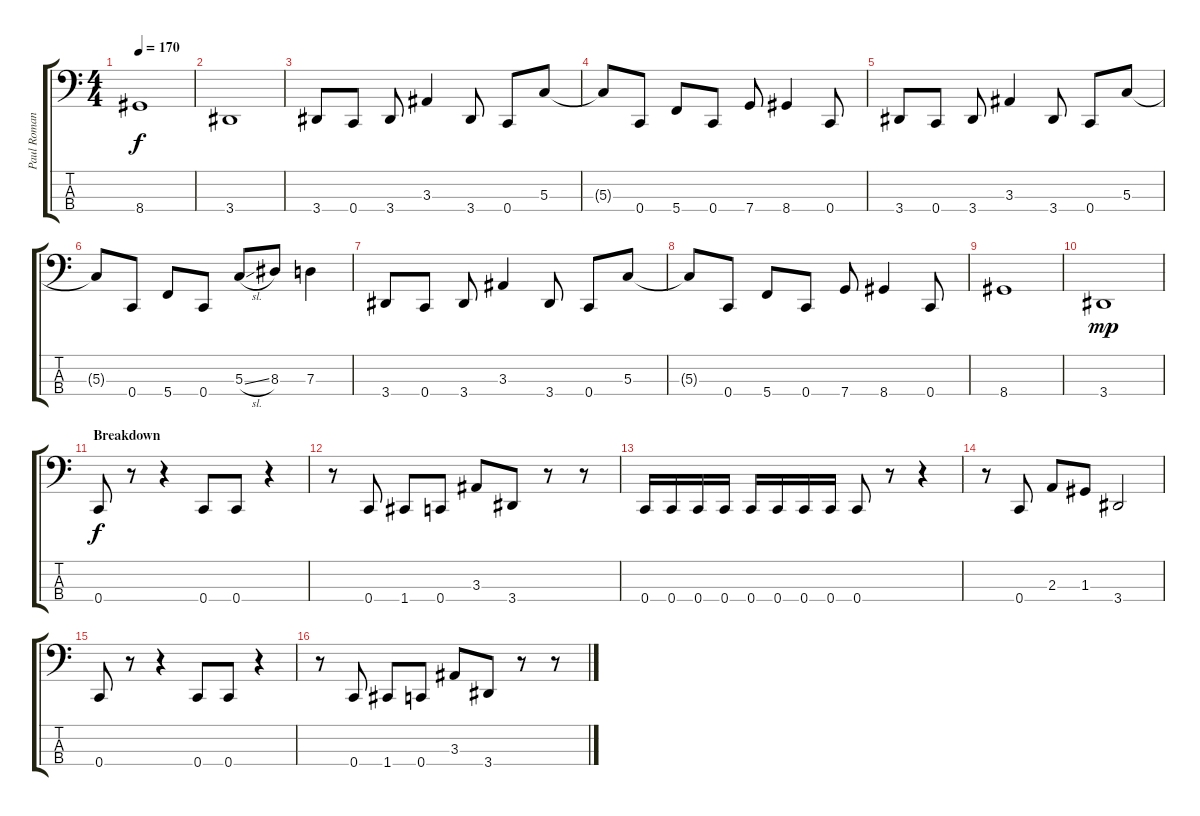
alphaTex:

\track ("Paul Romanko" "Paul Roman") {instrument electricbasspick}
\staff {score tabs}
\tuning (F2 C2 G1 C1) {hide}
\ts (4 4)
\tempo 170
\clef f4
\ks c
8.4.1{dy f} |
3.4.1 |
3.4.8 0.4.8 3.4.8 3.3.4 3.4.8 0.4.8 5.3.8 |
5.3{t}.8 0.4.8 5.4.8 0.4.8 7.4.8 8.4.4 0.4.8 |
3.4.8 0.4.8 3.4.8 3.3.4 3.4.8 0.4.8 5.3.8 |
5.3{t}.8 0.4.8 5.4.8 0.4.8 5.3{sl}.8 8.3.8 7.3.4 |
3.4.8 0.4.8 3.4.8 3.3.4 3.4.8 0.4.8 5.3.8 |
5.3{t}.8 0.4.8 5.4.8 0.4.8 7.4.8 8.4.4 0.4.8 |
8.4.1 |
3.4.1{dy mp} |
\section ("" "Breakdown")
0.4.8{dy f} r.8 r.4 0.4.8 0.4.8 r.4 |
r.8 0.4.8 1.4.8 0.4.8 3.3.8 3.4.8 r.8 r.8 |
0.4.16 0.4.16 0.4.16 0.4.16 0.4.16 0.4.16 0.4.16 0.4.16 0.4.8 r.8 r.4 |
r.8 0.4.8 2.3.8 1.3.8 3.4.2 |
0.4.8 r.8 r.4 0.4.8 0.4.8 r.4 |
r.8 0.4.8 1.4.8 0.4.8 3.3.8 3.4.8 r.8 r.8
